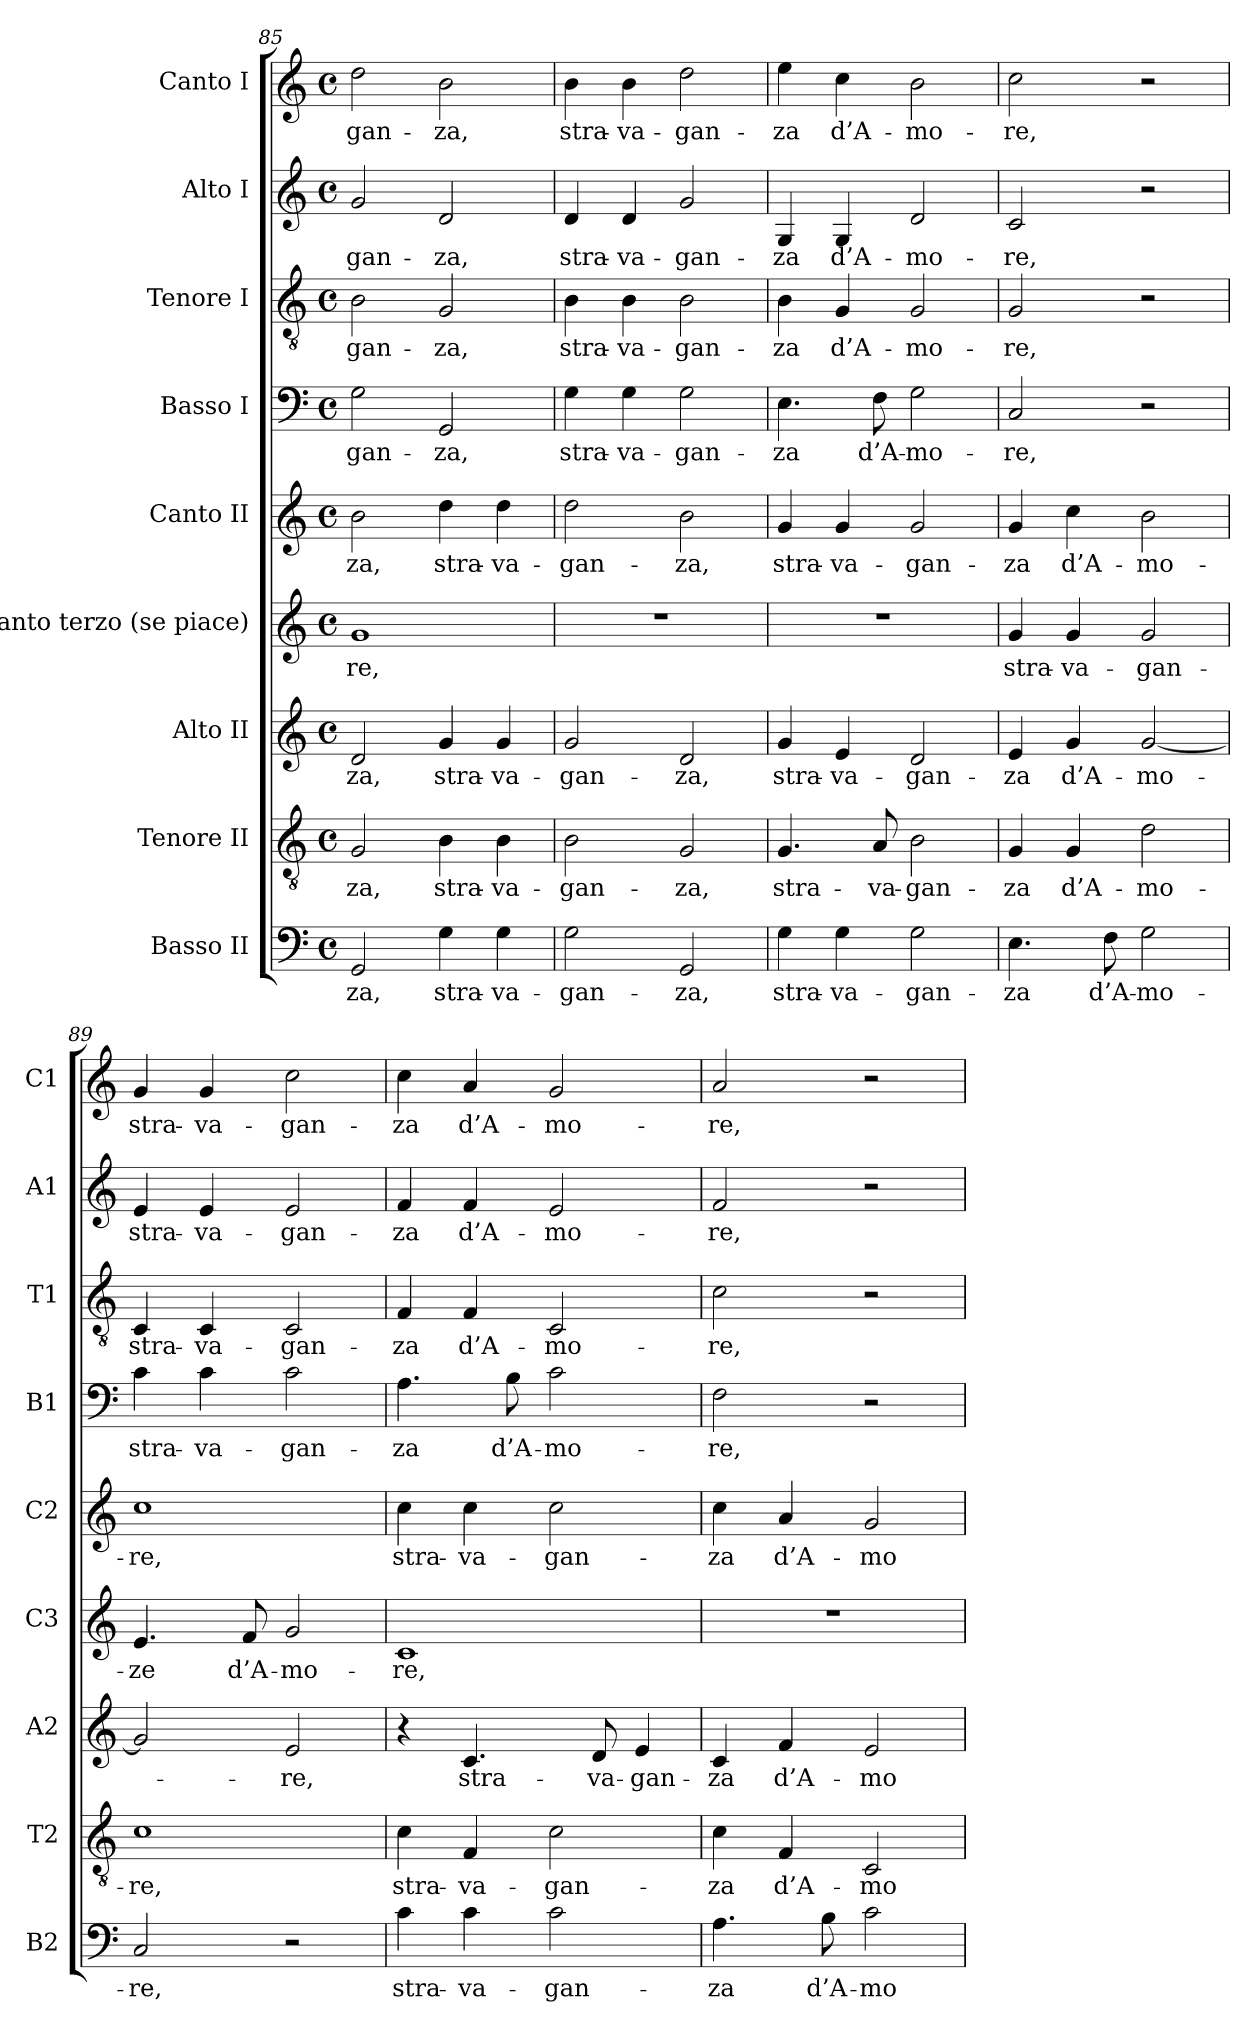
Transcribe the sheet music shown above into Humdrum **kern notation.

**kern	**text	**kern	**text	**kern	**text	**kern	**text	**kern	**text	**kern	**text	**kern	**text	**kern	**text	**kern	**text
*part9	*part9	*part8	*part8	*part7	*part7	*part6	*part6	*part5	*part5	*part4	*part4	*part3	*part3	*part2	*part2	*part1	*part1
*staff9	*staff9	*staff8	*staff8	*staff7	*staff7	*staff6	*staff6	*staff5	*staff5	*staff4	*staff4	*staff3	*staff3	*staff2	*staff2	*staff1	*staff1
*I"Basso II	*	*I"Tenore II	*	*I"Alto II	*	*I"Canto terzo  (se piace)	*	*I"Canto II	*	*I"Basso I	*	*I"Tenore I	*	*I"Alto I	*	*I"Canto I	*
*I'B2	*	*I'T2	*	*I'A2	*	*I'C3	*	*I'C2	*	*I'B1	*	*I'T1	*	*I'A1	*	*I'C1	*
*clefF4	*	*clefGv2	*	*clefG2	*	*clefG2	*	*clefG2	*	*clefF4	*	*clefGv2	*	*clefG2	*	*clefG2	*
*k[]	*	*k[]	*	*k[]	*	*k[]	*	*k[]	*	*k[]	*	*k[]	*	*k[]	*	*k[]	*
*C:	*	*C:	*	*C:	*	*C:	*	*C:	*	*C:	*	*C:	*	*C:	*	*C:	*
*M4/4	*	*M4/4	*	*M4/4	*	*M4/4	*	*M4/4	*	*M4/4	*	*M4/4	*	*M4/4	*	*M4/4	*
*met(c)	*	*met(c)	*	*met(c)	*	*met(c)	*	*met(c)	*	*met(c)	*	*met(c)	*	*met(c)	*	*met(c)	*
=85	=85	=85	=85	=85	=85	=85	=85	=85	=85	=85	=85	=85	=85	=85	=85	=85	=85
2GG	-za,	2G	-za,	2d	-za,	1g	-re,	2b	-za,	2G	gan-	2B	gan-	2g	gan-	2dd	gan-
4G	stra-	4B	stra-	4g	stra-	.	.	4dd	stra-	2GG	-za,	2G	-za,	2d	-za,	2b	-za,
4G	va-	4B	va-	4g	va-	.	.	4dd	va-	.	.	.	.	.	.	.	.
=86	=86	=86	=86	=86	=86	=86	=86	=86	=86	=86	=86	=86	=86	=86	=86	=86	=86
2G	gan-	2B	gan-	2g	gan-	1r	.	2dd	gan-	4G	stra-	4B	stra-	4d	stra-	4b	stra-
.	.	.	.	.	.	.	.	.	.	4G	va-	4B	va-	4d	va-	4b	va-
2GG	-za,	2G	-za,	2d	-za,	.	.	2b	-za,	2G	gan-	2B	gan-	2g	gan-	2dd	gan-
=87	=87	=87	=87	=87	=87	=87	=87	=87	=87	=87	=87	=87	=87	=87	=87	=87	=87
4G	stra-	4.G	stra-	4g	stra-	1r	.	4g	stra-	4.E	-za	4B	-za	4G	-za	4ee	-za
4G	va-	.	.	4e	va-	.	.	4g	va-	.	.	4G	d’A-	4G	d’A-	4cc	d’A-
.	.	8A	va-	.	.	.	.	.	.	8F	d’A-	.	.	.	.	.	.
2G	gan-	2B	gan-	2d	gan-	.	.	2g	gan-	2G	mo-	2G	mo-	2d	mo-	2b	mo-
=88	=88	=88	=88	=88	=88	=88	=88	=88	=88	=88	=88	=88	=88	=88	=88	=88	=88
4.E	-za	4G	-za	4e	-za	4g	stra-	4g	-za	2C	-re,	2G	-re,	2c	-re,	2cc	-re,
.	.	4G	d’A-	4g	d’A-	4g	va-	4cc	d’A-	.	.	.	.	.	.	.	.
8F	d’A-	.	.	.	.	.	.	.	.	.	.	.	.	.	.	.	.
2G	mo-	2d	mo-	[2g	mo-	2g	gan-	2b	mo-	2r	.	2r	.	2r	.	2r	.
=89	=89	=89	=89	=89	=89	=89	=89	=89	=89	=89	=89	=89	=89	=89	=89	=89	=89
2C	-re,	1c	-re,	2g]	.	4.e	-ze	1cc	-re,	4c	stra-	4C	stra-	4e	stra-	4g	stra-
.	.	.	.	.	.	.	.	.	.	4c	va-	4C	va-	4e	va-	4g	va-
.	.	.	.	.	.	8f	d’A-	.	.	.	.	.	.	.	.	.	.
2r	.	.	.	2e	-re,	2g	mo-	.	.	2c	gan-	2C	gan-	2e	gan-	2cc	gan-
=90	=90	=90	=90	=90	=90	=90	=90	=90	=90	=90	=90	=90	=90	=90	=90	=90	=90
4c	stra-	4c	stra-	4r	.	1c	-re,	4cc	stra-	4.A	-za	4F	-za	4f	-za	4cc	-za
4c	va-	4F	va-	4.c	stra-	.	.	4cc	va-	.	.	4F	d’A-	4f	d’A-	4a	d’A-
.	.	.	.	.	.	.	.	.	.	8B	d’A-	.	.	.	.	.	.
2c	gan-	2c	gan-	.	.	.	.	2cc	gan-	2c	mo-	2C	mo-	2e	mo-	2g	mo-
.	.	.	.	8d	va-	.	.	.	.	.	.	.	.	.	.	.	.
.	.	.	.	4e	gan-	.	.	.	.	.	.	.	.	.	.	.	.
=91	=91	=91	=91	=91	=91	=91	=91	=91	=91	=91	=91	=91	=91	=91	=91	=91	=91
4.A	-za	4c	-za	4c	-za	1r	.	4cc	-za	2F	-re,	2c	-re,	2f	-re,	2a	-re,
.	.	4F	d’A-	4f	d’A-	.	.	4a	d’A-	.	.	.	.	.	.	.	.
8B	d’A-	.	.	.	.	.	.	.	.	.	.	.	.	.	.	.	.
2c	mo-	2C	mo-	2e	mo-	.	.	2g	mo-	2r	.	2r	.	2r	.	2r	.
=	=	=	=	=	=	=	=	=	=	=	=	=	=	=	=	=	=
*-	*-	*-	*-	*-	*-	*-	*-	*-	*-	*-	*-	*-	*-	*-	*-	*-	*-
